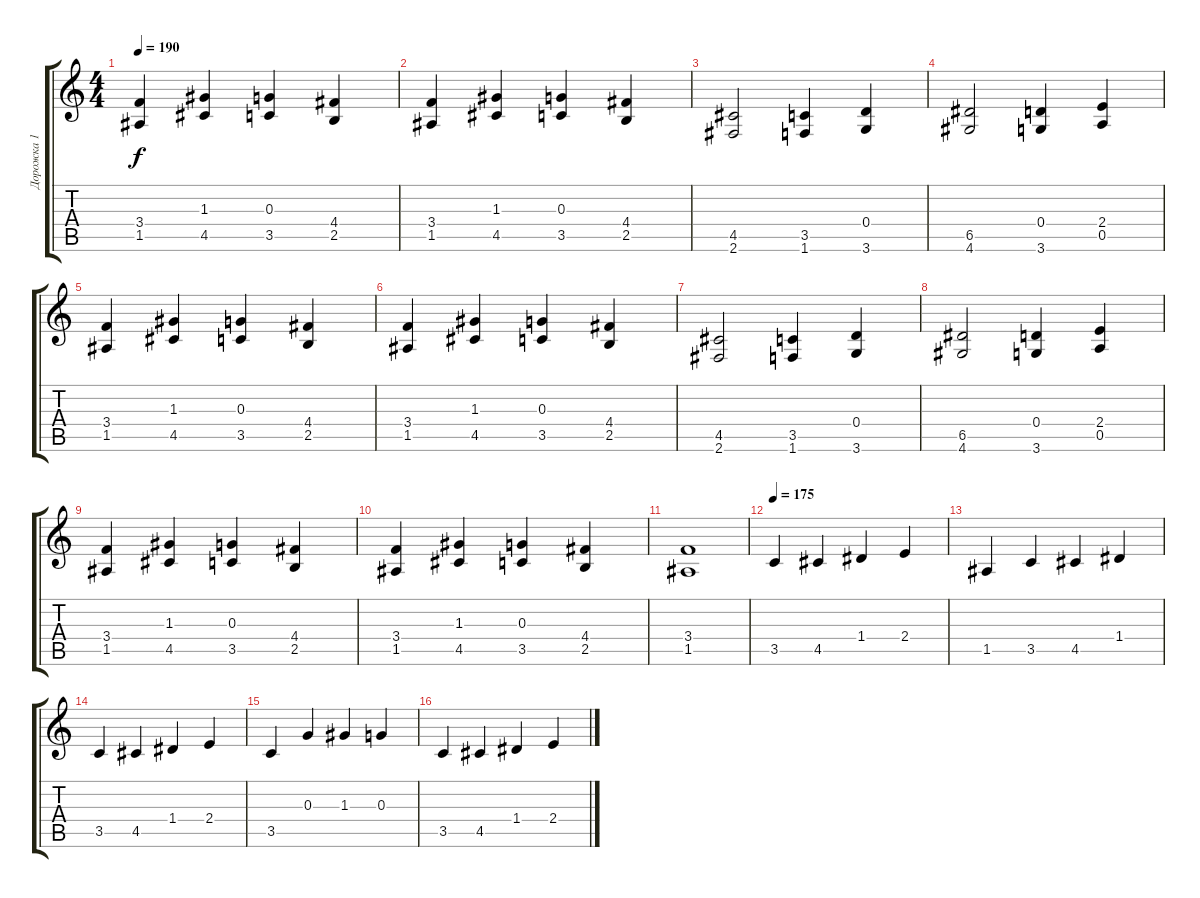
\track ("Дорожка 1" "Дорожка 1") {instrument distortionguitar}
\staff {score tabs}
\tuning (E4 B3 G3 D3 A2 E2) {hide}
\ts (4 4)
\tempo 190
\clef g2
\ks c
(3.4 1.5).4{dy f} (1.3 4.5).4 (0.3 3.5).4 (4.4 2.5).4 |
(3.4 1.5).4 (1.3 4.5).4 (0.3 3.5).4 (4.4 2.5).4 |
(4.5 2.6).2 (3.5 1.6).4 (0.4 3.6).4 |
(6.5 4.6).2 (0.4 3.6).4 (2.4 0.5).4 |
(3.4 1.5).4 (1.3 4.5).4 (0.3 3.5).4 (4.4 2.5).4 |
(3.4 1.5).4 (1.3 4.5).4 (0.3 3.5).4 (4.4 2.5).4 |
(4.5 2.6).2 (3.5 1.6).4 (0.4 3.6).4 |
(6.5 4.6).2 (0.4 3.6).4 (2.4 0.5).4 |
(3.4 1.5).4 (1.3 4.5).4 (0.3 3.5).4 (4.4 2.5).4 |
(3.4 1.5).4 (1.3 4.5).4 (0.3 3.5).4 (4.4 2.5).4 |
(3.4 1.5).1 |
\tempo 175
3.5.4 4.5.4 1.4.4 2.4.4 |
1.5.4 3.5.4 4.5.4 1.4.4 |
3.5.4 4.5.4 1.4.4 2.4.4 |
3.5.4 0.3.4 1.3.4 0.3.4 |
3.5.4 4.5.4 1.4.4 2.4.4
